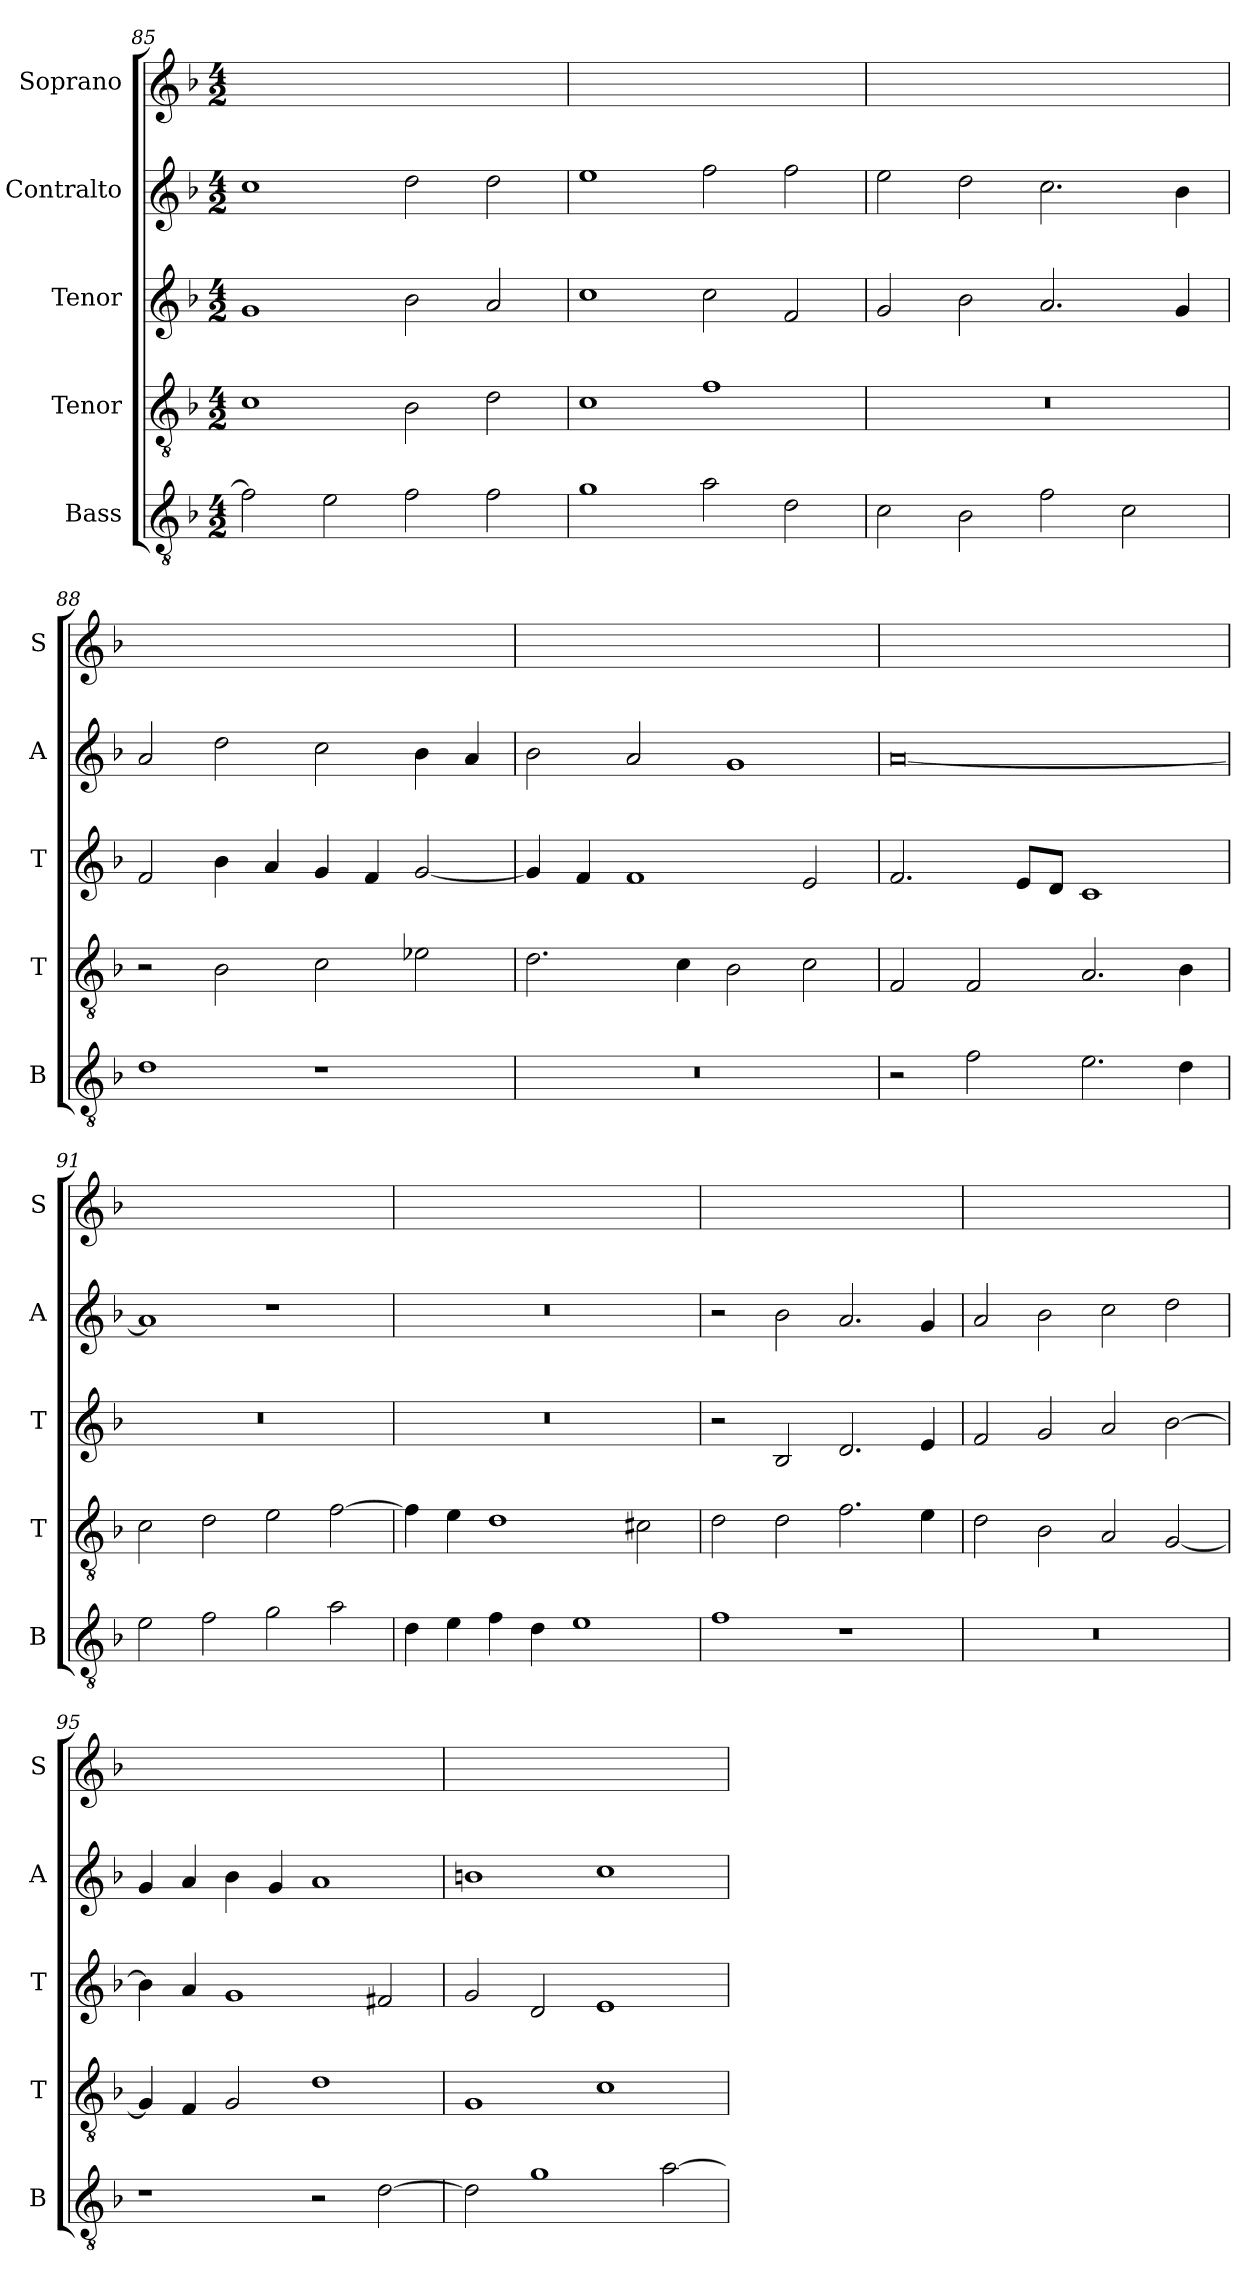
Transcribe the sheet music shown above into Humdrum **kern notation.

**kern	**kern	**kern	**kern	**kern
*part5	*part4	*part3	*part2	*part1
*staff5	*staff4	*staff3	*staff2	*staff1
*I"Bass	*I"Tenor	*I"Tenor	*I"Contralto	*I"Soprano
*I'B	*I'T	*I'T	*I'A	*I'S
*clefGv2	*clefGv2	*clefG2	*clefG2	*clefG2
*k[b-]	*k[b-]	*k[b-]	*k[b-]	*k[b-]
*G:dor	*G:dor	*G:dor	*G:dor	*G:dor
*M4/2	*M4/2	*M4/2	*M4/2	*M4/2
=85	=85	=85	=85	=85
2f]	1c	1g	1cc	0ryy
2e	.	.	.	.
2f	2B-	2b-	2dd	.
2f	2d	2a	2dd	.
=86	=86	=86	=86	=86
1g	1c	1cc	1ee	0ryy
2a	1f	2cc	2ff	.
2d	.	2f	2ff	.
=87	=87	=87	=87	=87
2c	0r	2g	2ee	0ryy
2B-	.	2b-	2dd	.
2f	.	2.a	2.cc	.
2c	.	.	.	.
.	.	4g	4b-	.
=88	=88	=88	=88	=88
1d	2r	2f	2a	0ryy
.	2B-	4b-	2dd	.
.	.	4a	.	.
1r	2c	4g	2cc	.
.	.	4f	.	.
.	2e-X	[2g	4b-	.
.	.	.	4a	.
=89	=89	=89	=89	=89
0r	2.d	4g]	2b-	0ryy
.	.	4f	.	.
.	.	1f	2a	.
.	4c	.	.	.
.	2B-	.	1g	.
.	2c	2e	.	.
=90	=90	=90	=90	=90
2r	2F	2.f	[0a	0ryy
2f	2F	.	.	.
.	.	8e/L	.	.
.	.	8d/J	.	.
2.e	2.A	1c	.	.
4d	4B-	.	.	.
=91	=91	=91	=91	=91
2e	2c	0r	1a]	0ryy
2f	2d	.	.	.
2g	2e	.	1r	.
2a	[2f	.	.	.
=92	=92	=92	=92	=92
4d	4f]	0r	0r	0ryy
4e	4e	.	.	.
4f	1d	.	.	.
4d	.	.	.	.
1e	.	.	.	.
.	2c#X	.	.	.
=93	=93	=93	=93	=93
1f	2d	2r	2r	0ryy
.	2d	2B-	2b-	.
1r	2.f	2.d	2.a	.
.	4e	4e	4g	.
=94	=94	=94	=94	=94
0r	2d	2f	2a	0ryy
.	2B-	2g	2b-	.
.	2A	2a	2cc	.
.	[2G	[2b-	2dd	.
=95	=95	=95	=95	=95
1r	4G]	4b-]	4g	0ryy
.	4F	4a	4a	.
.	2G	1g	4b-	.
.	.	.	4g	.
2r	1d	.	1a	.
[2d	.	2f#X	.	.
=96	=96	=96	=96	=96
2d]	1G	2g	1bn	0ryy
1g	.	2d	.	.
.	1c	1e	1cc	.
[2a	.	.	.	.
=	=	=	=	=
*-	*-	*-	*-	*-
